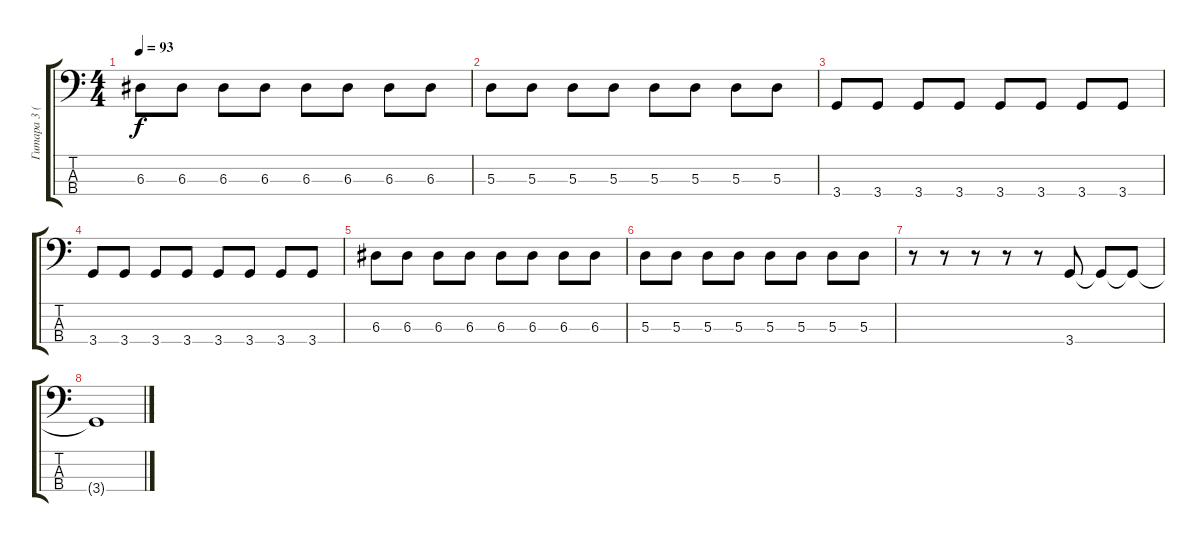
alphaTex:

\track ("Гитара 3 (бас)" "Гитара 3 (") {instrument electricbassfinger}
\staff {score tabs}
\tuning (G2 D2 A1 E1) {hide}
\ts (4 4)
\tempo 93
\clef f4
\ks c
6.3.8{dy f} 6.3.8 6.3.8 6.3.8 6.3.8 6.3.8 6.3.8 6.3.8 |
5.3.8 5.3.8 5.3.8 5.3.8 5.3.8 5.3.8 5.3.8 5.3.8 |
3.4.8 3.4.8 3.4.8 3.4.8 3.4.8 3.4.8 3.4.8 3.4.8 |
3.4.8 3.4.8 3.4.8 3.4.8 3.4.8 3.4.8 3.4.8 3.4.8 |
6.3.8 6.3.8 6.3.8 6.3.8 6.3.8 6.3.8 6.3.8 6.3.8 |
5.3.8 5.3.8 5.3.8 5.3.8 5.3.8 5.3.8 5.3.8 5.3.8 |
r.8 r.8 r.8 r.8 r.8 3.4.8 3.4{t}.8 3.4{t}.8 |
3.4{t}.1
